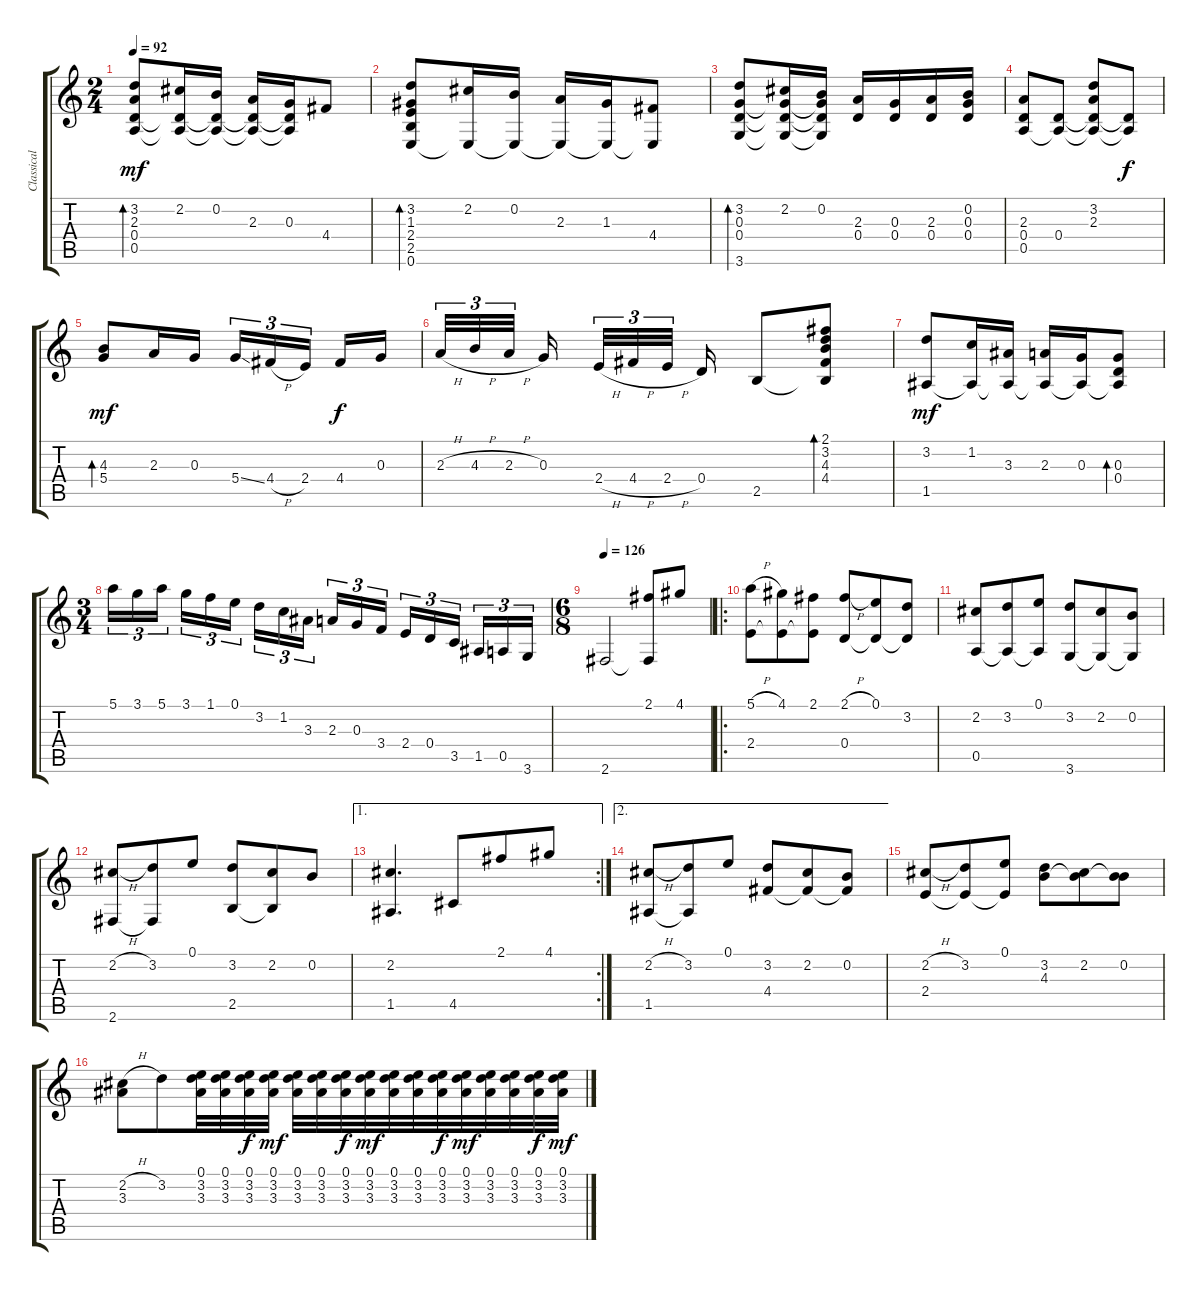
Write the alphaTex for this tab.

\track ("Classical Guitar" "Classical ") {instrument acousticguitarnylon}
\staff {score tabs}
\tuning (E4 B3 G3 D3 A2 E2) {hide}
\ts (2 4)
\tempo 92
\clef g2
\ks c
(3.2 2.3 0.4 0.5).8{bd 120 dy mf} (2.2 0.4{t} 0.5{t}).16 (0.2 0.4{t} 0.5{t}).16 (2.3 0.4{t} 0.5{t}).16 (0.3 0.4{t} 0.5{t}).16 4.4.8 |
(3.2 1.3 2.4 2.5 0.6).8{bd 120} (2.2 0.6{t}).16 (0.2 0.6{t}).16 (2.3 0.6{t}).16 (1.3 0.6{t}).16 (4.4 0.6{t}).8 |
(3.2 0.3 0.4 3.6).8{bd 120} (2.2 0.3{t} 0.4{t} 3.6{t}).16 (0.2 0.3{t} 0.4{t} 3.6{t}).16 (2.3 0.4).16 (0.3 0.4).16 (2.3 0.4).16 (0.2 0.3 0.4).16 |
(2.3 0.4 0.5).8 (0.4 0.5{t}).8 (3.2 2.3 0.4{t} 0.5{t}).8 (0.4{t} 0.5{t}).8{dy f} |
(4.3 5.4).8{bd 120 dy mf} 2.3.16 0.3.16 5.4{ss}.16{tu (3 2)} 4.4{h}.16{tu (3 2)} 2.4.16{tu (3 2) beam splitsecondary} 4.4.16{dy f} 0.3.16 |
2.3{h}.32{tu (3 2)} 4.3{h}.32{tu (3 2)} 2.3{h}.32{tu (3 2) beam splitsecondary} 0.3.16{beam splitsecondary} 2.4{h}.32{tu (3 2)} 4.4{h}.32{tu (3 2)} 2.4{h}.32{tu (3 2) beam splitsecondary} 0.4.16 2.5.8 (2.1 3.2 4.3 4.4 2.5{t}).8{bd 120} |
(3.2 1.5).8{dy mf} (1.2 1.5{t}).16 (3.3 1.5{t}).16 (2.3 1.5{t}).16 (0.3 1.5{t}).16 (0.3 0.4 1.5{t}).8{bd 120} |
\ts (3 4)
5.1.16{tu (3 2)} 3.1.16{tu (3 2)} 5.1.16{tu (3 2) beam splitsecondary} 3.1.16{tu (3 2)} 1.1.16{tu (3 2)} 0.1.16{tu (3 2)} 3.2.16{tu (3 2)} 1.2.16{tu (3 2)} 3.3.16{tu (3 2) beam splitsecondary} 2.3.16{tu (3 2)} 0.3.16{tu (3 2)} 3.4.16{tu (3 2)} 2.4.16{tu (3 2)} 0.4.16{tu (3 2)} 3.5.16{tu (3 2) beam splitsecondary} 1.5.16{tu (3 2)} 0.5.16{tu (3 2)} 3.6.16{tu (3 2)} |
\ts (6 8)
\tempo 126
2.6.2 (2.1 2.6{t}).8 4.1.8 |
\ro
(5.1{h} 2.4).8 (4.1 2.4{t}).8 (2.1 2.4{t}).8 (2.1{h} 0.4).8 (0.1 0.4{t}).8 (3.2 0.4{t}).8 |
(2.2 0.5).8 (3.2 0.5{t}).8 (0.1 0.5{t}).8 (3.2 3.6).8 (2.2 3.6{t}).8 (0.2 3.6{t}).8 |
(2.2{h} 2.6).8 (3.2 2.6{t}).8 0.1.8 (3.2 2.5).8 (2.2 2.5{t}).8 0.2.8 |
\ae 1
\rc 2
(2.2 1.5).4{d} 4.5.8 2.1.8 4.1.8 |
\ae 2
(2.2{h} 1.5).8 (3.2 1.5{t}).8 0.1.8 (3.2 4.4).8 (2.2 4.4{t}).8 (0.2 4.4{t}).8 |
(2.2{h} 2.4).8 (3.2 2.4{t}).8 (0.1 2.4{t}).8 (3.2 4.3).8 (2.2 4.3{t}).8 (0.2 4.3{t}).8 |
(2.2{h} 3.3).8 3.2.8 (0.1 3.2 3.3).32 (0.1 3.2 3.3).32 (0.1 3.2 3.3).32{dy f} (0.1 3.2 3.3).32{dy mf} (0.1 3.2 3.3).32 (0.1 3.2 3.3).32 (0.1 3.2 3.3).32{dy f} (0.1 3.2 3.3).32{dy mf} (0.1 3.2 3.3).32 (0.1 3.2 3.3).32 (0.1 3.2 3.3).32{dy f} (0.1 3.2 3.3).32{dy mf} (0.1 3.2 3.3).32 (0.1 3.2 3.3).32 (0.1 3.2 3.3).32{dy f} (0.1 3.2 3.3).32{dy mf}
